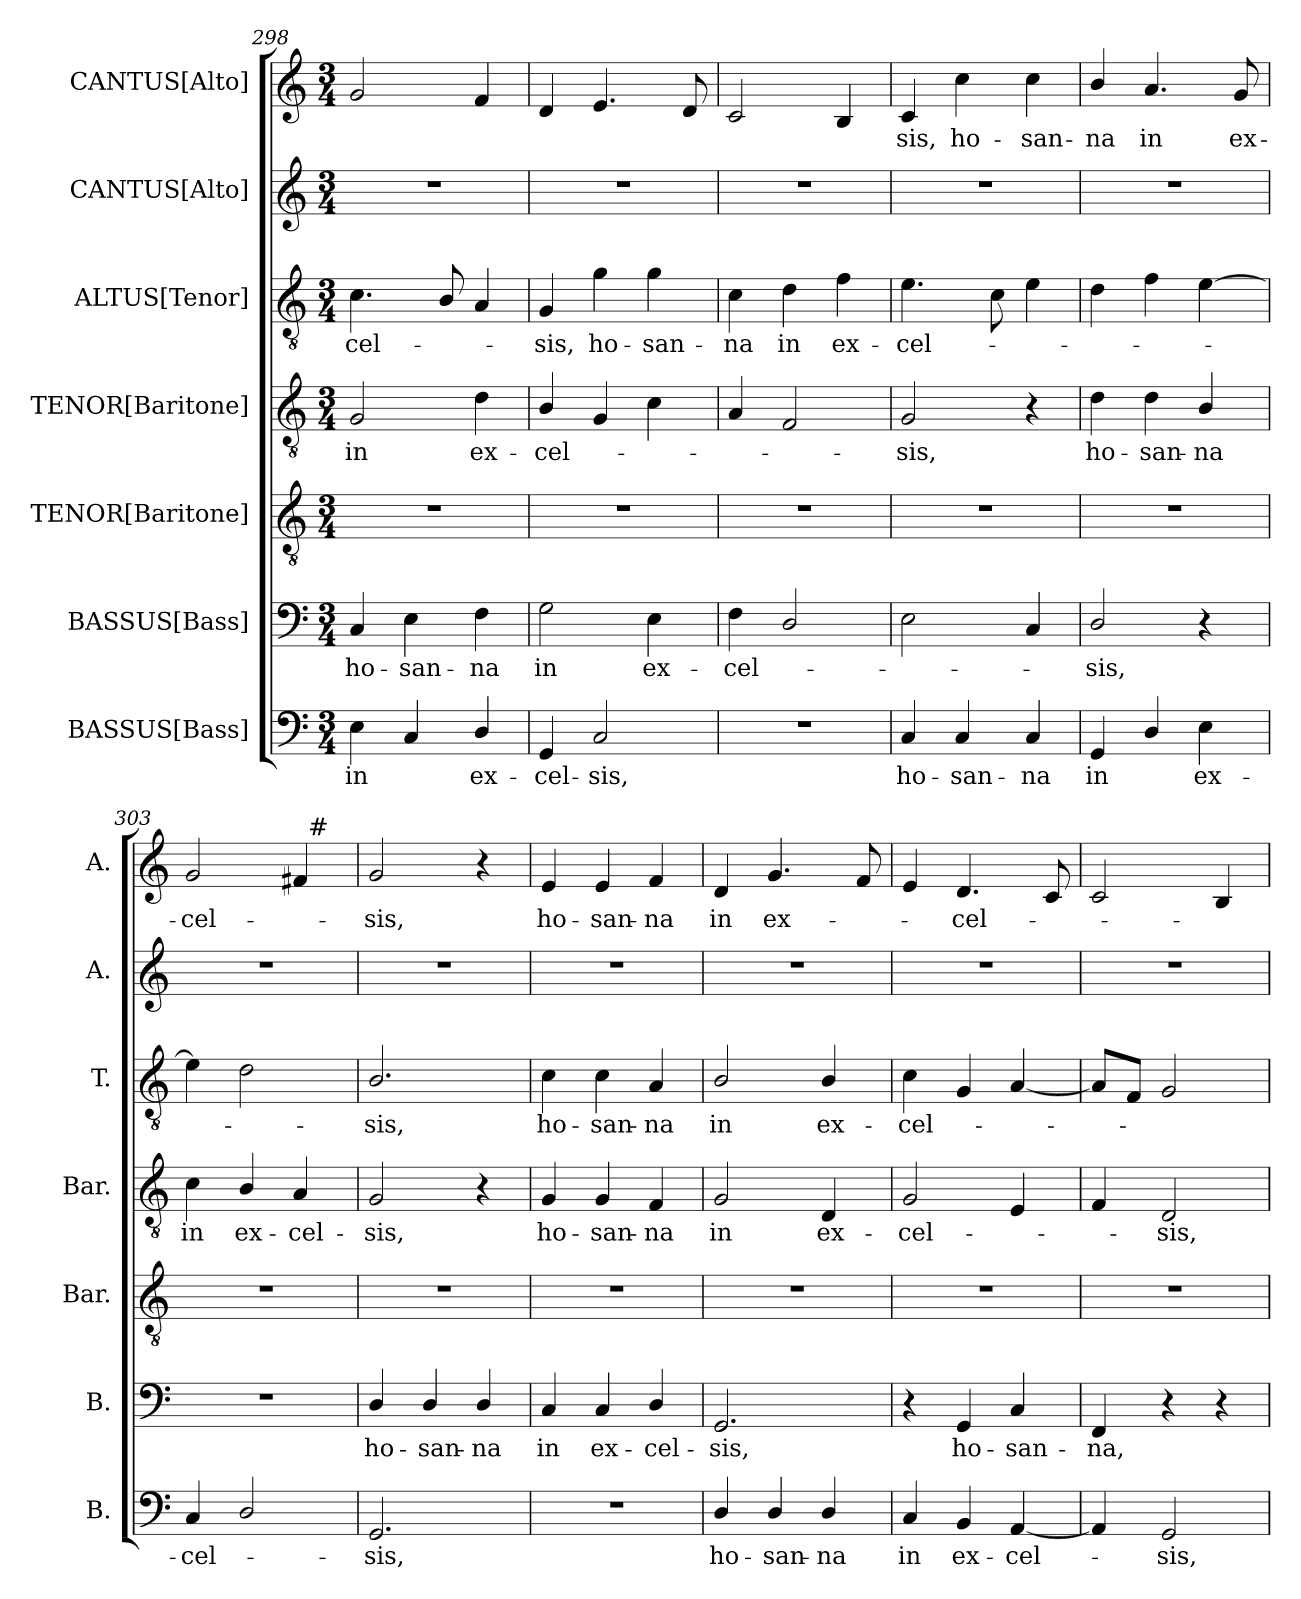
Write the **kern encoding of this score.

**kern	**text	**kern	**text	**kern	**kern	**text	**kern	**text	**kern	**kern	**text
*part7	*part7	*part6	*part6	*part5	*part4	*part4	*part3	*part3	*part2	*part1	*part1
*staff7	*staff7	*staff6	*staff6	*staff5	*staff4	*staff4	*staff3	*staff3	*staff2	*staff1	*staff1
*I"BASSUS[Bass]	*	*I"BASSUS[Bass]	*	*I"TENOR[Baritone]	*I"TENOR[Baritone]	*	*I"ALTUS[Tenor]	*	*I"CANTUS[Alto]	*I"CANTUS[Alto]	*
*I'B.	*	*I'B.	*	*I'Bar.	*I'Bar.	*	*I'T.	*	*I'A.	*I'A.	*
*clefF4	*	*clefF4	*	*clefGv2	*clefGv2	*	*clefGv2	*	*clefG2	*clefG2	*
*	*	*	*	*ITrd7c12	*ITrd7c12	*	*ITrd7c12	*	*	*	*
*k[]	*	*k[]	*	*k[]	*k[]	*	*k[]	*	*k[]	*k[]	*
*C:	*	*C:	*	*C:	*C:	*	*C:	*	*C:	*C:	*
*M3/4	*	*M3/4	*	*M3/4	*M3/4	*	*M3/4	*	*M3/4	*M3/4	*
=298	=298	=298	=298	=298	=298	=298	=298	=298	=298	=298	=298
!	!LO:LY:b	!	!LO:LY:b	!LO:N:vis=1	!	!LO:LY:b	!	!LO:LY:b	!LO:N:vis=1	!	!
4E\	in	4C/	ho-	2.r	2GG/	in	4.C\	-cel-	2.r	2g/	.
!	!	!	!LO:LY:b	!	!	!	!	!	!	!	!
4C/	.	4E\	-san-	.	.	.	.	.	.	.	.
.	.	.	.	.	.	.	8BB/	.	.	.	.
!	!LO:LY:b	!	!LO:LY:b	!	!	!LO:LY:b	!	!	!	!	!
4D/	ex-	4F\	-na	.	4D\	ex-	4AA/	.	.	4f/	.
=299	=299	=299	=299	=299	=299	=299	=299	=299	=299	=299	=299
!	!LO:LY:b	!	!LO:LY:b	!LO:N:vis=1	!	!LO:LY:b	!	!LO:LY:b	!LO:N:vis=1	!	!
4GG/	-cel-	2G\	in	2.r	4BB/	-cel-	4GG/	-sis,	2.r	4d/	.
!	!LO:LY:b	!	!	!	!	!	!	!LO:LY:b	!	!	!
2C/	-sis,	.	.	.	4GG/	.	4G\	ho-	.	4.e/	.
!	!	!	!LO:LY:b	!	!	!	!	!LO:LY:b	!	!	!
.	.	4E\	ex-	.	4C\	.	4G\	-san-	.	.	.
.	.	.	.	.	.	.	.	.	.	8d/	.
=300	=300	=300	=300	=300	=300	=300	=300	=300	=300	=300	=300
!LO:N:vis=1	!	!	!LO:LY:b	!LO:N:vis=1	!	!	!	!LO:LY:b	!LO:N:vis=1	!	!
2.r	.	4F\	-cel-	2.r	4AA/	.	4C\	-na	2.r	2c/	.
!	!	!	!	!	!	!	!	!LO:LY:b	!	!	!
.	.	2D/	.	.	2FF/	.	4D\	in	.	.	.
!	!	!	!	!	!	!	!	!LO:LY:b	!	!	!
.	.	.	.	.	.	.	4F\	ex-	.	4B/	.
=301	=301	=301	=301	=301	=301	=301	=301	=301	=301	=301	=301
!	!LO:LY:b	!	!	!LO:N:vis=1	!	!LO:LY:b	!	!LO:LY:b	!LO:N:vis=1	!	!LO:LY:b
4C/	ho-	2E\	.	2.r	2GG/	-sis,	4.E\	-cel-	2.r	4c/	-sis,
!	!LO:LY:b	!	!	!	!	!	!	!	!	!	!LO:LY:b
4C/	-san-	.	.	.	.	.	.	.	.	4cc\	ho-
.	.	.	.	.	.	.	8C\	.	.	.	.
!	!LO:LY:b	!	!	!	!	!	!	!	!	!	!LO:LY:b
4C/	-na	4C/	.	.	4r	.	4E\	.	.	4cc\	-san-
!!LO:LB:g=z
=302	=302	=302	=302	=302	=302	=302	=302	=302	=302	=302	=302
!	!LO:LY:b	!	!LO:LY:b	!LO:N:vis=1	!	!LO:LY:b	!	!	!LO:N:vis=1	!	!LO:LY:b
4GG/	in	2D/	-sis,	2.r	4D\	ho-	4D\	.	2.r	4b/	-na
!	!	!	!	!	!	!LO:LY:b	!	!	!	!	!LO:LY:b
4D/	.	.	.	.	4D\	-san-	4F\	.	.	4.a/	in
!	!LO:LY:b	!	!	!	!	!LO:LY:b	!	!	!	!	!
4E\	ex-	4r	.	.	4BB/	-na	[>4E\	.	.	.	.
!	!	!	!	!	!	!	!	!	!	!	!LO:LY:b
.	.	.	.	.	.	.	.	.	.	8g/	ex-
=303	=303	=303	=303	=303	=303	=303	=303	=303	=303	=303	=303
!	!LO:LY:b	!LO:N:vis=1	!	!LO:N:vis=1	!	!LO:LY:b	!	!	!LO:N:vis=1	!	!LO:LY:b
*	*	*	*	*	*	*	*	*	*	*^	*
4C/	-cel-	2.r	.	2.r	4C\	in	4E\]	.	2.r	2g/	2ryy	-cel-
!	!	!	!	!	!	!LO:LY:b	!	!	!	!	!	!
2D/	.	.	.	.	4BB/	ex-	2D\	.	.	.	.	.
!	!	!	!	!	!	!LO:LY:b	!	!	!	!	!	!
.	.	.	.	.	4AA/	-cel-	.	.	.	4f#/	32ryy	.
!	!	!	!	!	!	!	!	!	!	!	!LO:TX:a:t=#	!
.	.	.	.	.	.	.	.	.	.	.	8..ryy	.
=304	=304	=304	=304	=304	=304	=304	=304	=304	=304	=304	=304	=304
!	!LO:LY:b	!	!LO:LY:b	!LO:N:vis=1	!	!LO:LY:b	!	!LO:LY:b	!LO:N:vis=1	!	!	!LO:LY:b
*	*	*	*	*	*	*	*	*	*	*v	*v	*
2.GG/	-sis,	4D/	ho-	2.r	2GG/	-sis,	2.BB/	-sis,	2.r	2g/	-sis,
!	!	!	!LO:LY:b	!	!	!	!	!	!	!	!
.	.	4D/	-san-	.	.	.	.	.	.	.	.
!	!	!	!LO:LY:b	!	!	!	!	!	!	!	!
.	.	4D/	-na	.	4r	.	.	.	.	4r	.
=305	=305	=305	=305	=305	=305	=305	=305	=305	=305	=305	=305
!LO:N:vis=1	!	!	!LO:LY:b	!LO:N:vis=1	!	!LO:LY:b	!	!LO:LY:b	!LO:N:vis=1	!	!LO:LY:b
2.r	.	4C/	in	2.r	4GG/	ho-	4C\	ho-	2.r	4e/	ho-
!	!	!	!LO:LY:b	!	!	!LO:LY:b	!	!LO:LY:b	!	!	!LO:LY:b
.	.	4C/	ex-	.	4GG/	-san-	4C\	-san-	.	4e/	-san-
!	!	!	!LO:LY:b	!	!	!LO:LY:b	!	!LO:LY:b	!	!	!LO:LY:b
.	.	4D/	-cel-	.	4FF/	-na	4AA/	-na	.	4f/	-na
=306	=306	=306	=306	=306	=306	=306	=306	=306	=306	=306	=306
!	!LO:LY:b	!	!LO:LY:b	!LO:N:vis=1	!	!LO:LY:b	!	!LO:LY:b	!LO:N:vis=1	!	!LO:LY:b
4D/	ho-	2.GG/	-sis,	2.r	2GG/	in	2BB/	in	2.r	4d/	in
!	!LO:LY:b	!	!	!	!	!	!	!	!	!	!LO:LY:b
4D/	-san-	.	.	.	.	.	.	.	.	4.g/	ex-
!	!LO:LY:b	!	!	!	!	!LO:LY:b	!	!LO:LY:b	!	!	!
4D/	-na	.	.	.	4DD/	ex-	4BB/	ex-	.	.	.
.	.	.	.	.	.	.	.	.	.	8f/	.
=307	=307	=307	=307	=307	=307	=307	=307	=307	=307	=307	=307
!	!LO:LY:b	!	!	!LO:N:vis=1	!	!LO:LY:b	!	!LO:LY:b	!LO:N:vis=1	!	!
4C/	in	4r	.	2.r	2GG/	-cel-	4C\	-cel-	2.r	4e/	.
!	!LO:LY:b	!	!LO:LY:b	!	!	!	!	!	!	!	!LO:LY:b
4BB/	ex-	4GG/	ho-	.	.	.	4GG/	.	.	4.d/	-cel-
!	!LO:LY:b	!	!LO:LY:b	!	!	!	!	!	!	!	!
[<4AA/	-cel-	4C/	-san-	.	4EE/	.	[<4AA/	.	.	.	.
.	.	.	.	.	.	.	.	.	.	8c/	.
=308	=308	=308	=308	=308	=308	=308	=308	=308	=308	=308	=308
!	!	!	!LO:LY:b	!LO:N:vis=1	!	!	!	!	!LO:N:vis=1	!	!
4AA/]	.	4FF/	-na,	2.r	4FF/	.	8AA/L]	.	2.r	2c/	.
.	.	.	.	.	.	.	8FF/J	.	.	.	.
!	!LO:LY:b	!	!	!	!	!LO:LY:b	!	!	!	!	!
2GG/	-sis,	4r	.	.	2DD/	-sis,	2GG/	.	.	.	.
.	.	4r	.	.	.	.	.	.	.	4B/	.
=	=	=	=	=	=	=	=	=	=	=	=
*-	*-	*-	*-	*-	*-	*-	*-	*-	*-	*-	*-
